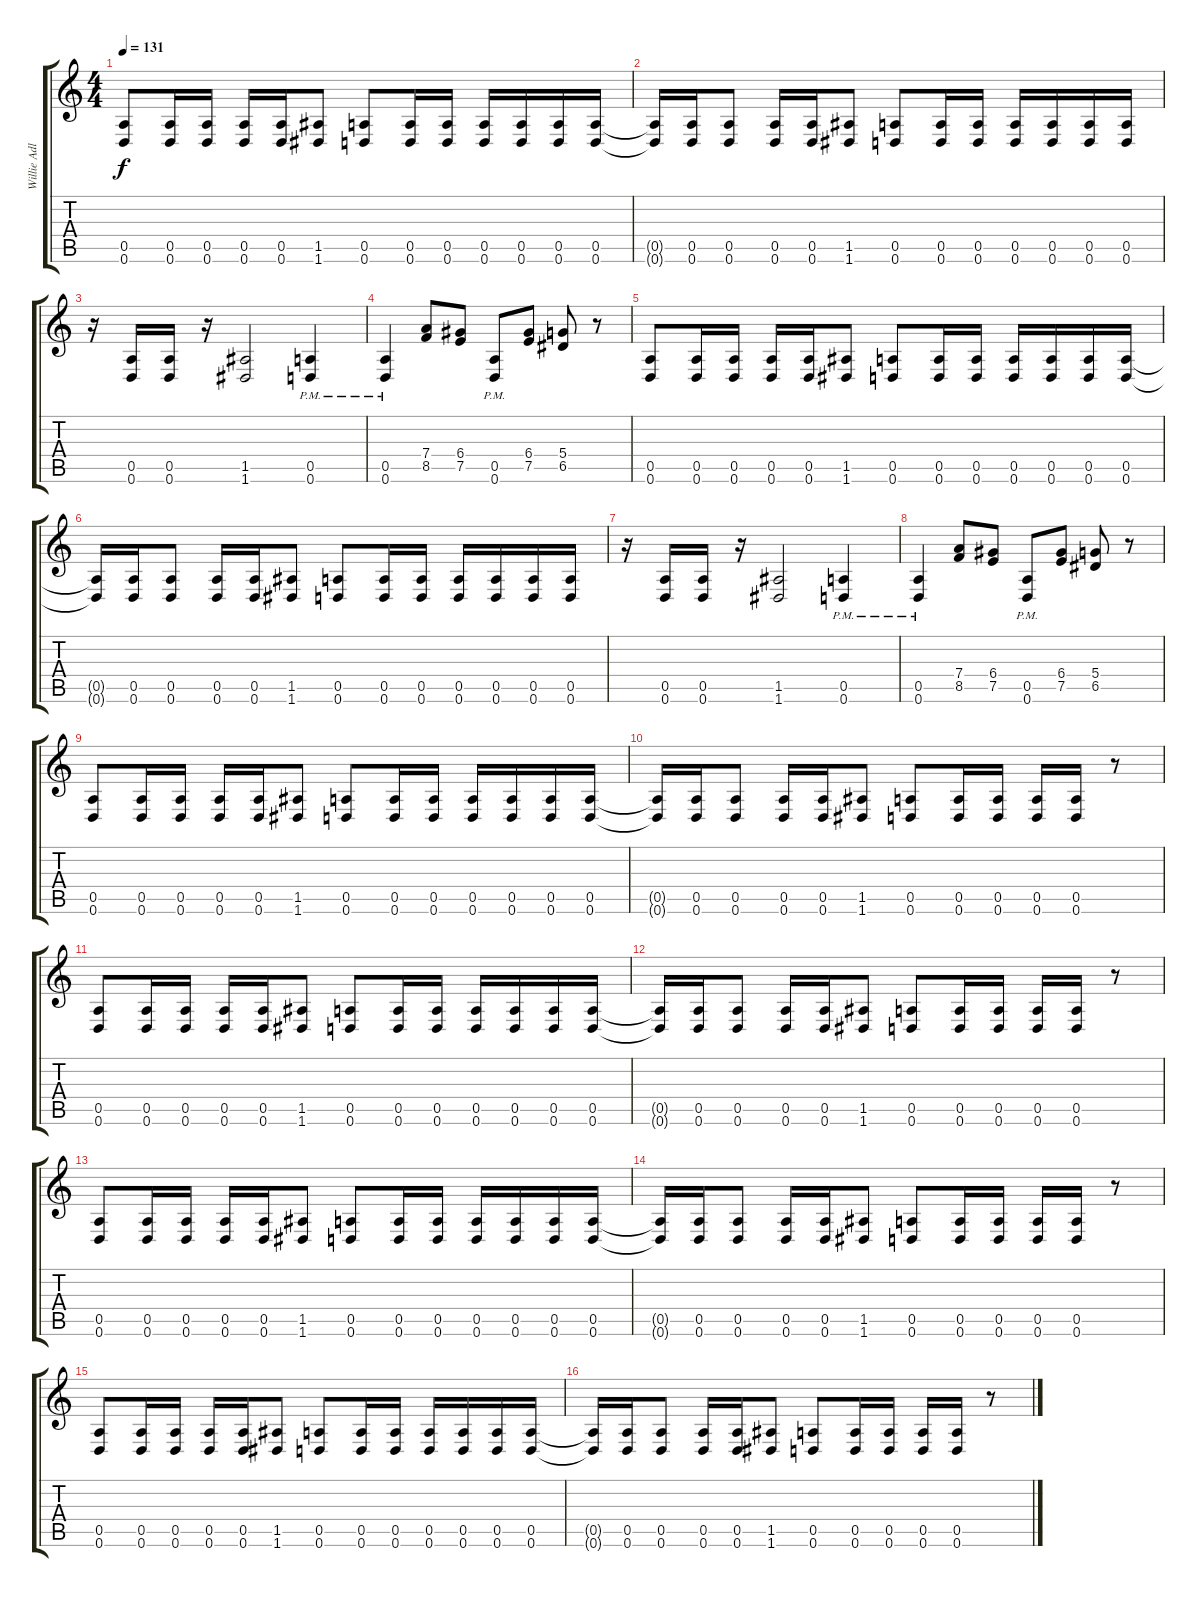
\track ("Willie Adler - Rhythm   " "Willie Adl") {instrument distortionguitar}
\staff {score tabs}
\tuning (E4 B3 G3 D3 A2 D2) {hide}
\ts (4 4)
\tempo 131
\clef g2
\ks c
(0.5 0.6).8{dy f} (0.5 0.6).16 (0.5 0.6).16 (0.5 0.6).16 (0.5 0.6).16 (1.5 1.6).8 (0.5 0.6).8 (0.5 0.6).16 (0.5 0.6).16 (0.5 0.6).16 (0.5 0.6).16 (0.5 0.6).16 (0.5 0.6).16 |
(0.5{t} 0.6{t}).16 (0.5 0.6).16 (0.5 0.6).8 (0.5 0.6).16 (0.5 0.6).16 (1.5 1.6).8 (0.5 0.6).8 (0.5 0.6).16 (0.5 0.6).16 (0.5 0.6).16 (0.5 0.6).16 (0.5 0.6).16 (0.5 0.6).16 |
r.16 (0.5 0.6).16 (0.5 0.6).16 r.16 (1.5 1.6).2 (0.5{pm} 0.6{pm}).4 |
(0.5{pm} 0.6{pm}).4 (7.4 8.5).8 (6.4 7.5).8 (0.5{pm} 0.6{pm}).8 (6.4 7.5).8 (5.4 6.5).8 r.8 |
(0.5 0.6).8 (0.5 0.6).16 (0.5 0.6).16 (0.5 0.6).16 (0.5 0.6).16 (1.5 1.6).8 (0.5 0.6).8 (0.5 0.6).16 (0.5 0.6).16 (0.5 0.6).16 (0.5 0.6).16 (0.5 0.6).16 (0.5 0.6).16 |
(0.5{t} 0.6{t}).16 (0.5 0.6).16 (0.5 0.6).8 (0.5 0.6).16 (0.5 0.6).16 (1.5 1.6).8 (0.5 0.6).8 (0.5 0.6).16 (0.5 0.6).16 (0.5 0.6).16 (0.5 0.6).16 (0.5 0.6).16 (0.5 0.6).16 |
r.16 (0.5 0.6).16 (0.5 0.6).16 r.16 (1.5 1.6).2 (0.5{pm} 0.6{pm}).4 |
(0.5{pm} 0.6{pm}).4 (7.4 8.5).8 (6.4 7.5).8 (0.5{pm} 0.6{pm}).8 (6.4 7.5).8 (5.4 6.5).8 r.8 |
(0.5 0.6).8 (0.5 0.6).16 (0.5 0.6).16 (0.5 0.6).16 (0.5 0.6).16 (1.5 1.6).8 (0.5 0.6).8 (0.5 0.6).16 (0.5 0.6).16 (0.5 0.6).16 (0.5 0.6).16 (0.5 0.6).16 (0.5 0.6).16 |
(0.5{t} 0.6{t}).16 (0.5 0.6).16 (0.5 0.6).8 (0.5 0.6).16 (0.5 0.6).16 (1.5 1.6).8 (0.5 0.6).8 (0.5 0.6).16 (0.5 0.6).16 (0.5 0.6).16 (0.5 0.6).16 r.8 |
(0.5 0.6).8 (0.5 0.6).16 (0.5 0.6).16 (0.5 0.6).16 (0.5 0.6).16 (1.5 1.6).8 (0.5 0.6).8 (0.5 0.6).16 (0.5 0.6).16 (0.5 0.6).16 (0.5 0.6).16 (0.5 0.6).16 (0.5 0.6).16 |
(0.5{t} 0.6{t}).16 (0.5 0.6).16 (0.5 0.6).8 (0.5 0.6).16 (0.5 0.6).16 (1.5 1.6).8 (0.5 0.6).8 (0.5 0.6).16 (0.5 0.6).16 (0.5 0.6).16 (0.5 0.6).16 r.8 |
(0.5 0.6).8 (0.5 0.6).16 (0.5 0.6).16 (0.5 0.6).16 (0.5 0.6).16 (1.5 1.6).8 (0.5 0.6).8 (0.5 0.6).16 (0.5 0.6).16 (0.5 0.6).16 (0.5 0.6).16 (0.5 0.6).16 (0.5 0.6).16 |
(0.5{t} 0.6{t}).16 (0.5 0.6).16 (0.5 0.6).8 (0.5 0.6).16 (0.5 0.6).16 (1.5 1.6).8 (0.5 0.6).8 (0.5 0.6).16 (0.5 0.6).16 (0.5 0.6).16 (0.5 0.6).16 r.8 |
(0.5 0.6).8 (0.5 0.6).16 (0.5 0.6).16 (0.5 0.6).16 (0.5 0.6).16 (1.5 1.6).8 (0.5 0.6).8 (0.5 0.6).16 (0.5 0.6).16 (0.5 0.6).16 (0.5 0.6).16 (0.5 0.6).16 (0.5 0.6).16 |
(0.5{t} 0.6{t}).16 (0.5 0.6).16 (0.5 0.6).8 (0.5 0.6).16 (0.5 0.6).16 (1.5 1.6).8 (0.5 0.6).8 (0.5 0.6).16 (0.5 0.6).16 (0.5 0.6).16 (0.5 0.6).16 r.8
